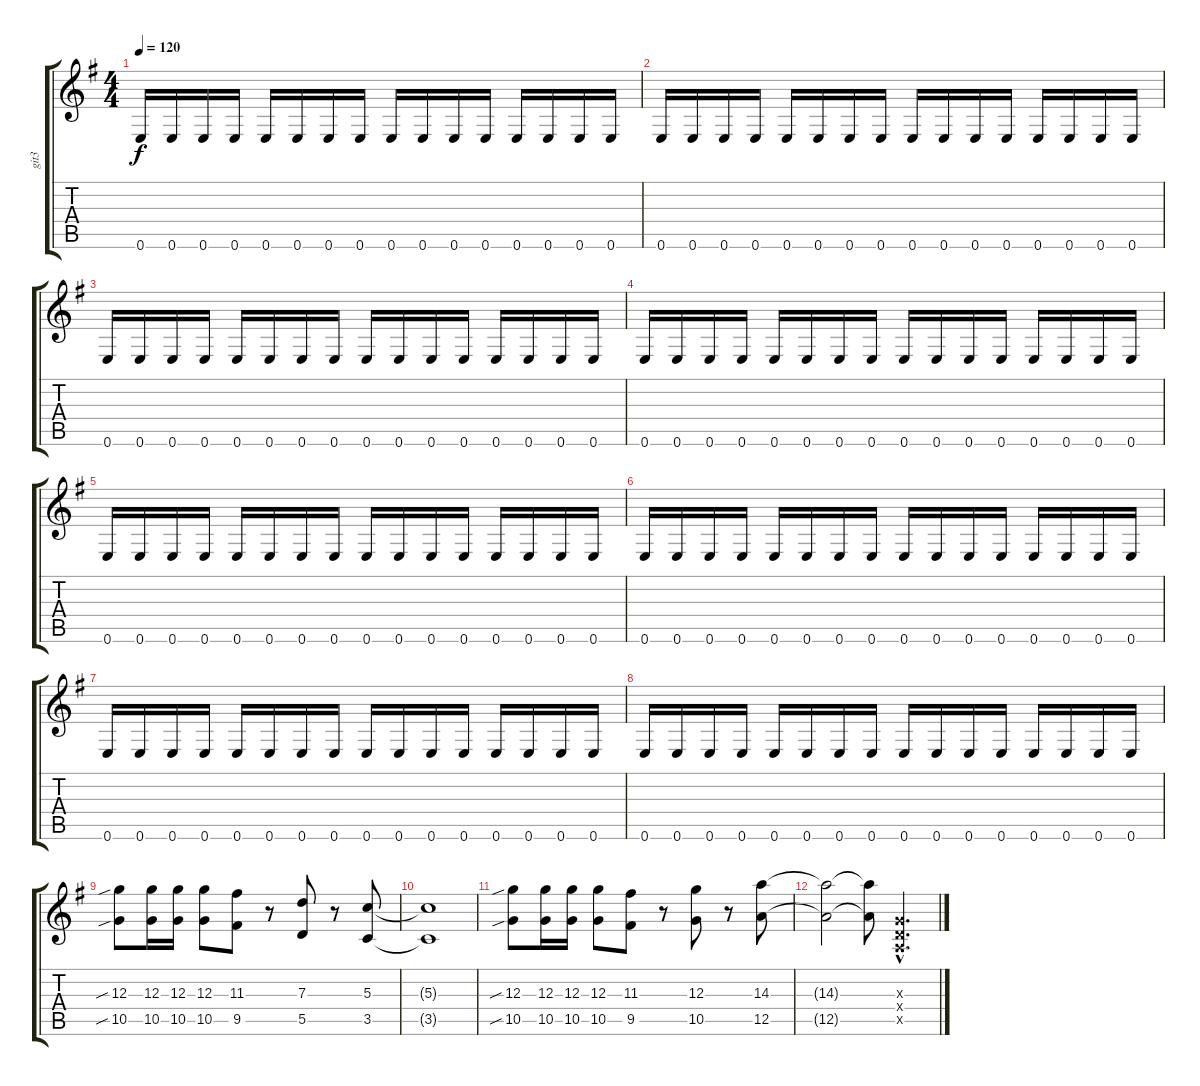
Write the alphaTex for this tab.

\track ("git3" "git3") {instrument distortionguitar}
\staff {score tabs}
\tuning (E4 B3 G3 D3 A2 E2) {hide}
\ts (4 4)
\tempo 120
\clef g2
\ks eminor
0.6.16{dy f} 0.6.16 0.6.16 0.6.16 0.6.16 0.6.16 0.6.16 0.6.16 0.6.16 0.6.16 0.6.16 0.6.16 0.6.16 0.6.16 0.6.16 0.6.16 |
0.6.16 0.6.16 0.6.16 0.6.16 0.6.16 0.6.16 0.6.16 0.6.16 0.6.16 0.6.16 0.6.16 0.6.16 0.6.16 0.6.16 0.6.16 0.6.16 |
0.6.16 0.6.16 0.6.16 0.6.16 0.6.16 0.6.16 0.6.16 0.6.16 0.6.16 0.6.16 0.6.16 0.6.16 0.6.16 0.6.16 0.6.16 0.6.16 |
0.6.16 0.6.16 0.6.16 0.6.16 0.6.16 0.6.16 0.6.16 0.6.16 0.6.16 0.6.16 0.6.16 0.6.16 0.6.16 0.6.16 0.6.16 0.6.16 |
0.6.16 0.6.16 0.6.16 0.6.16 0.6.16 0.6.16 0.6.16 0.6.16 0.6.16 0.6.16 0.6.16 0.6.16 0.6.16 0.6.16 0.6.16 0.6.16 |
0.6.16 0.6.16 0.6.16 0.6.16 0.6.16 0.6.16 0.6.16 0.6.16 0.6.16 0.6.16 0.6.16 0.6.16 0.6.16 0.6.16 0.6.16 0.6.16 |
0.6.16 0.6.16 0.6.16 0.6.16 0.6.16 0.6.16 0.6.16 0.6.16 0.6.16 0.6.16 0.6.16 0.6.16 0.6.16 0.6.16 0.6.16 0.6.16 |
0.6.16 0.6.16 0.6.16 0.6.16 0.6.16 0.6.16 0.6.16 0.6.16 0.6.16 0.6.16 0.6.16 0.6.16 0.6.16 0.6.16 0.6.16 0.6.16 |
(12.3{sib} 10.5{sib}).8 (12.3 10.5).16 (12.3 10.5).16 (12.3 10.5).8 (11.3 9.5).8 r.8 (7.3 5.5).8 r.8 (5.3 3.5).8 |
(5.3{t} 3.5{t}).1 |
(12.3{sib} 10.5{sib}).8 (12.3 10.5).16 (12.3 10.5).16 (12.3 10.5).8 (11.3 9.5).8 r.8 (12.3 10.5).8 r.8 (14.3 12.5).8 |
(14.3{t} 12.5{t}).2 (14.3{t} 12.5{t}).8 (0.3{hac x} 0.4{hac x} 0.5{hac x}).4{d}
